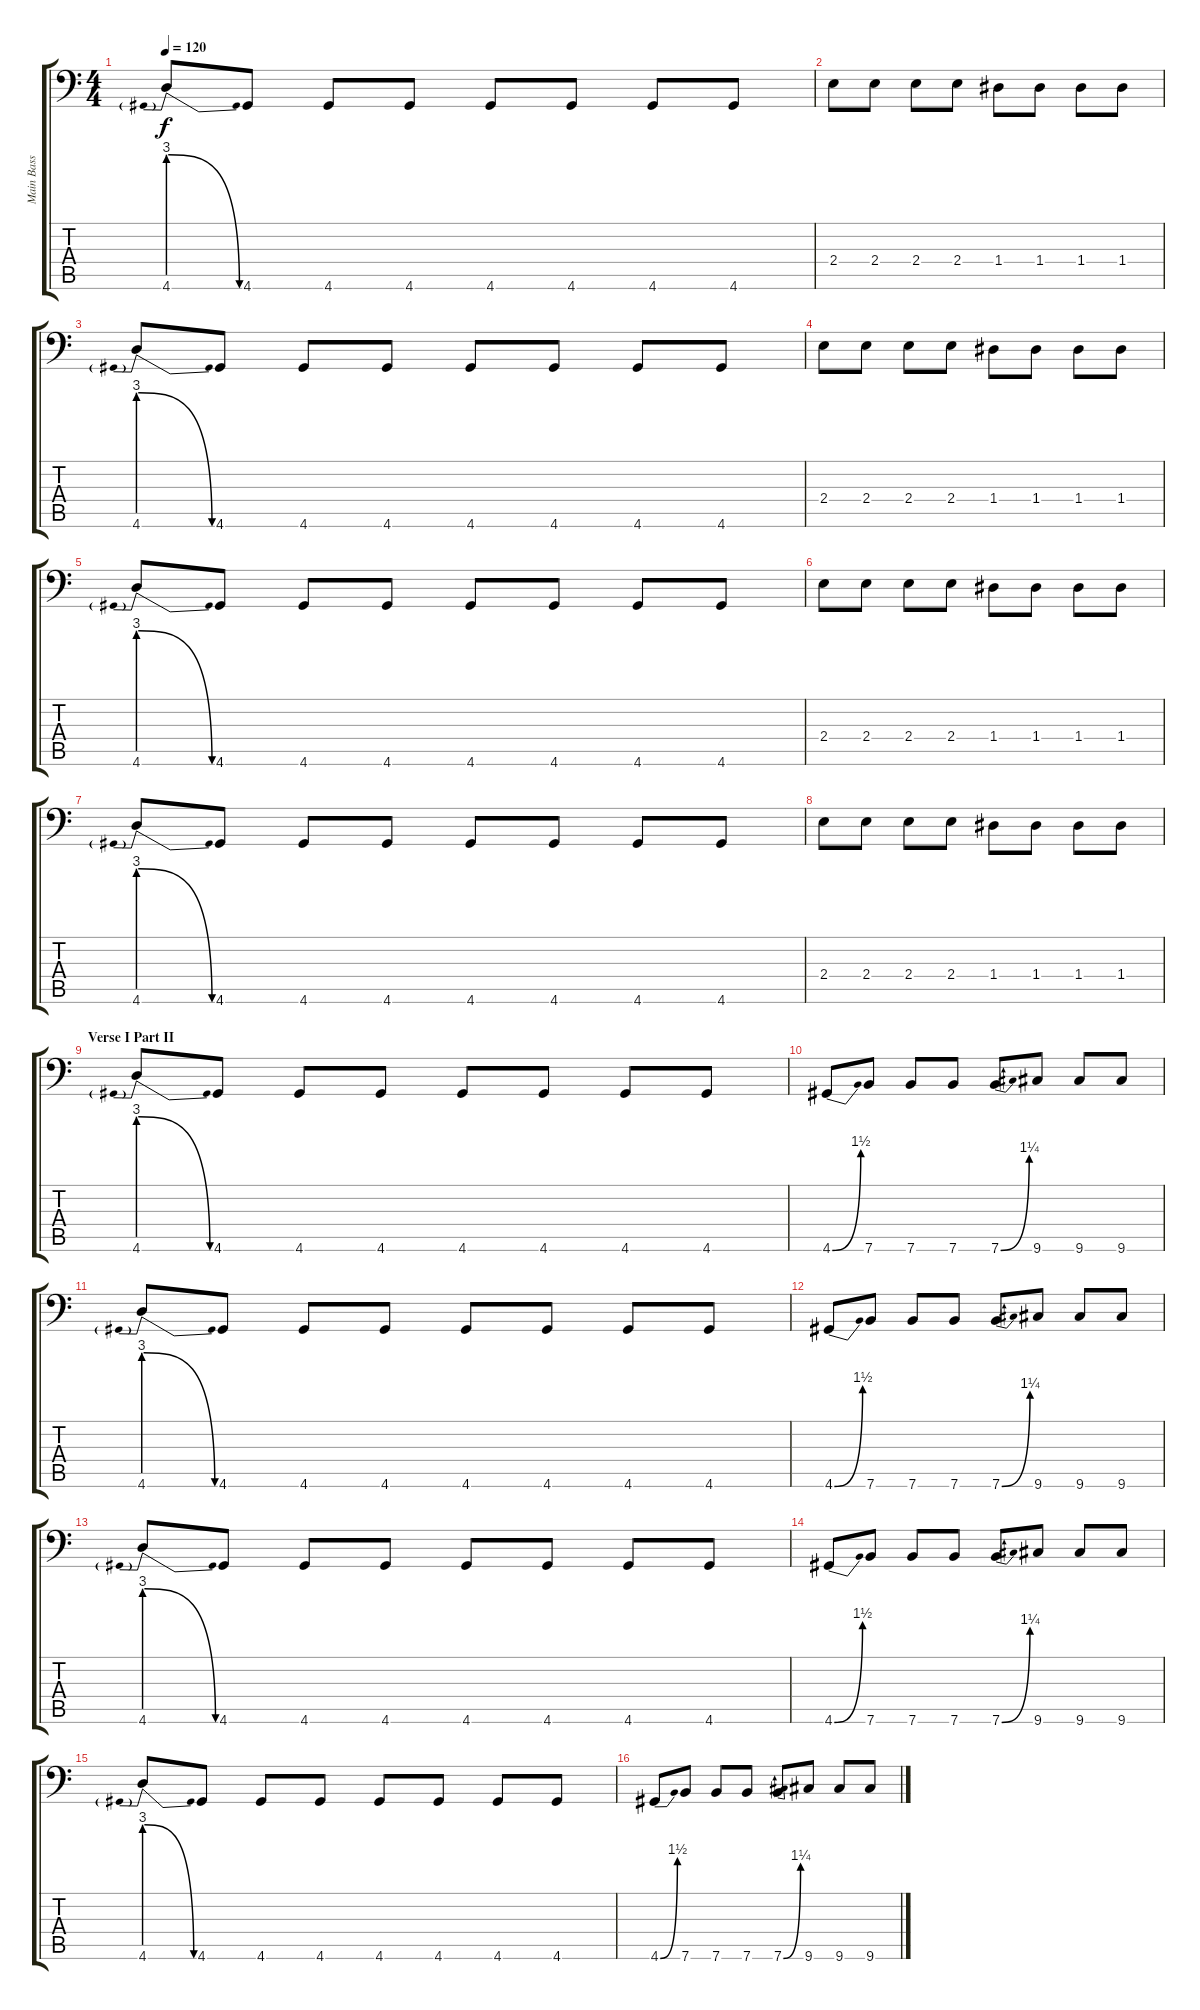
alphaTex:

\track ("Main Bass" "Main Bass") {instrument electricbassfinger}
\staff {score tabs}
\tuning (E3 B2 G2 D2 A1 E1) {hide}
\ts (4 4)
\tempo 120
\clef f4
\ks c
4.6{be (prebendrelease 0 12 60 0)}.8{dy f} 4.6.8 4.6.8 4.6.8 4.6.8 4.6.8 4.6.8 4.6.8 |
2.4.8 2.4.8 2.4.8 2.4.8 1.4.8 1.4.8 1.4.8 1.4.8 |
4.6{be (prebendrelease 0 12 60 0)}.8 4.6.8 4.6.8 4.6.8 4.6.8 4.6.8 4.6.8 4.6.8 |
2.4.8 2.4.8 2.4.8 2.4.8 1.4.8 1.4.8 1.4.8 1.4.8 |
4.6{be (prebendrelease 0 12 60 0)}.8 4.6.8 4.6.8 4.6.8 4.6.8 4.6.8 4.6.8 4.6.8 |
2.4.8 2.4.8 2.4.8 2.4.8 1.4.8 1.4.8 1.4.8 1.4.8 |
4.6{be (prebendrelease 0 12 60 0)}.8 4.6.8 4.6.8 4.6.8 4.6.8 4.6.8 4.6.8 4.6.8 |
2.4.8 2.4.8 2.4.8 2.4.8 1.4.8 1.4.8 1.4.8 1.4.8 |
\section ("" "Verse I Part II")
4.6{be (prebendrelease 0 12 60 0)}.8 4.6.8 4.6.8 4.6.8 4.6.8 4.6.8 4.6.8 4.6.8 |
4.6{be (bend 0 0 60 6)}.8 7.6.8 7.6.8 7.6.8 7.6{be (bend 0 0 60 5)}.8 9.6.8 9.6.8 9.6.8 |
4.6{be (prebendrelease 0 12 60 0)}.8 4.6.8 4.6.8 4.6.8 4.6.8 4.6.8 4.6.8 4.6.8 |
4.6{be (bend 0 0 60 6)}.8 7.6.8 7.6.8 7.6.8 7.6{be (bend 0 0 60 5)}.8 9.6.8 9.6.8 9.6.8 |
4.6{be (prebendrelease 0 12 60 0)}.8 4.6.8 4.6.8 4.6.8 4.6.8 4.6.8 4.6.8 4.6.8 |
4.6{be (bend 0 0 60 6)}.8 7.6.8 7.6.8 7.6.8 7.6{be (bend 0 0 60 5)}.8 9.6.8 9.6.8 9.6.8 |
4.6{be (prebendrelease 0 12 60 0)}.8 4.6.8 4.6.8 4.6.8 4.6.8 4.6.8 4.6.8 4.6.8 |
4.6{be (bend 0 0 60 6)}.8 7.6.8 7.6.8 7.6.8 7.6{be (bend 0 0 60 5)}.8 9.6.8 9.6.8 9.6.8
